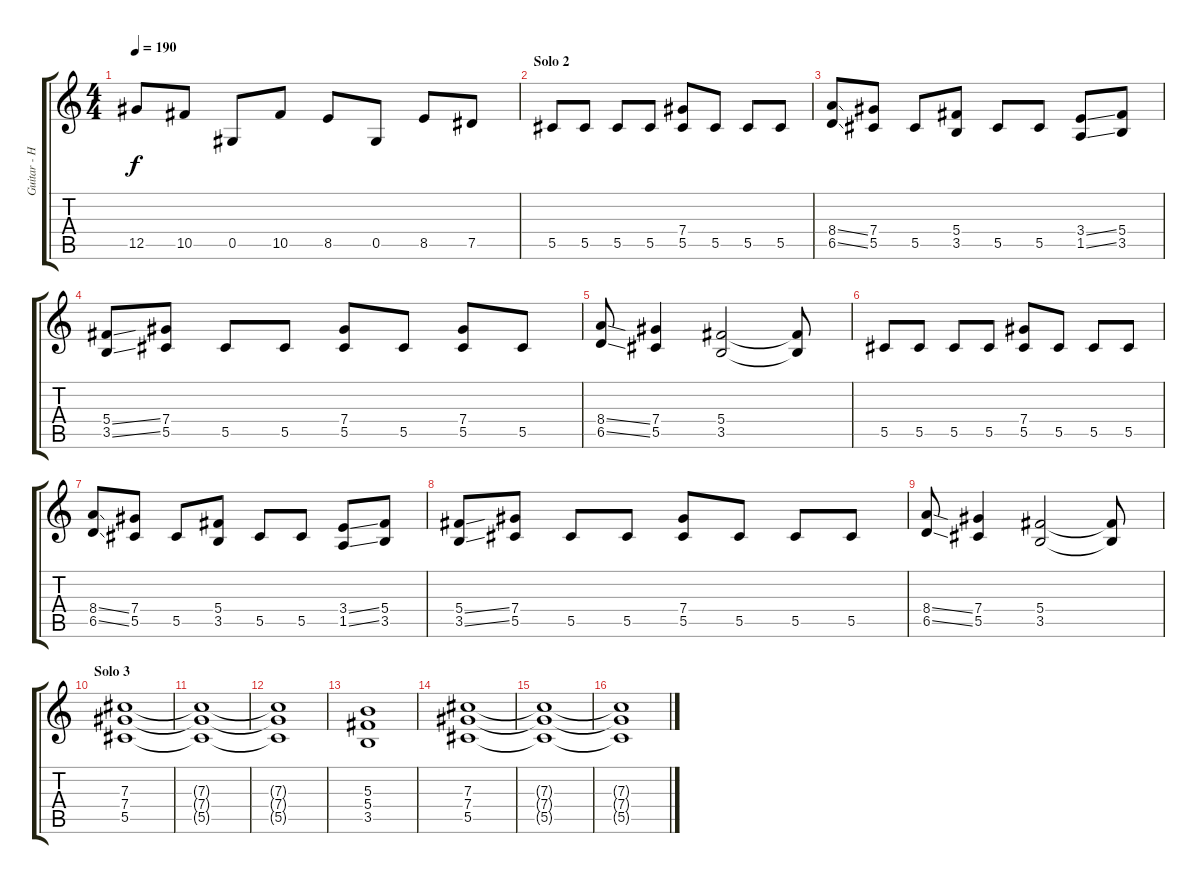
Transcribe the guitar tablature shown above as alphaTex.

\track ("Guitar - Henjo Richter" "Guitar - H") {instrument overdrivenguitar}
\staff {score tabs}
\tuning (Eb4 Bb3 Gb3 Db3 Ab2 Eb2) {hide}
\ts (4 4)
\tempo 190
\clef g2
\ks c
12.5.8{dy f} 10.5.8 0.5.8 10.5.8 8.5.8 0.5.8 8.5.8 7.5.8 |
\section ("" "Solo 2")
5.5.8 5.5.8 5.5.8 5.5.8 (7.4 5.5).8 5.5.8 5.5.8 5.5.8 |
(8.4{ss} 6.5{ss}).8 (7.4 5.5).8 5.5.8 (5.4 3.5).8 5.5.8 5.5.8 (3.4{ss} 1.5{ss}).8 (5.4 3.5).8 |
(5.4{ss} 3.5{ss}).8 (7.4 5.5).8 5.5.8 5.5.8 (7.4 5.5).8 5.5.8 (7.4 5.5).8 5.5.8 |
(8.4{ss} 6.5{ss}).8 (7.4 5.5).4 (5.4 3.5).2 (5.4{t} 3.5{t}).8 |
5.5.8 5.5.8 5.5.8 5.5.8 (7.4 5.5).8 5.5.8 5.5.8 5.5.8 |
(8.4{ss} 6.5{ss}).8 (7.4 5.5).8 5.5.8 (5.4 3.5).8 5.5.8 5.5.8 (3.4{ss} 1.5{ss}).8 (5.4 3.5).8 |
(5.4{ss} 3.5{ss}).8 (7.4 5.5).8 5.5.8 5.5.8 (7.4 5.5).8 5.5.8 5.5.8 5.5.8 |
(8.4{ss} 6.5{ss}).8 (7.4 5.5).4 (5.4 3.5).2 (5.4{t} 3.5{t}).8 |
\section ("" "Solo 3")
(7.3 7.4 5.5).1 |
(7.3{t} 7.4{t} 5.5{t}).1 |
(7.3{t} 7.4{t} 5.5{t}).1 |
(5.3 5.4 3.5).1 |
(7.3 7.4 5.5).1 |
(7.3{t} 7.4{t} 5.5{t}).1 |
(7.3{t} 7.4{t} 5.5{t}).1
